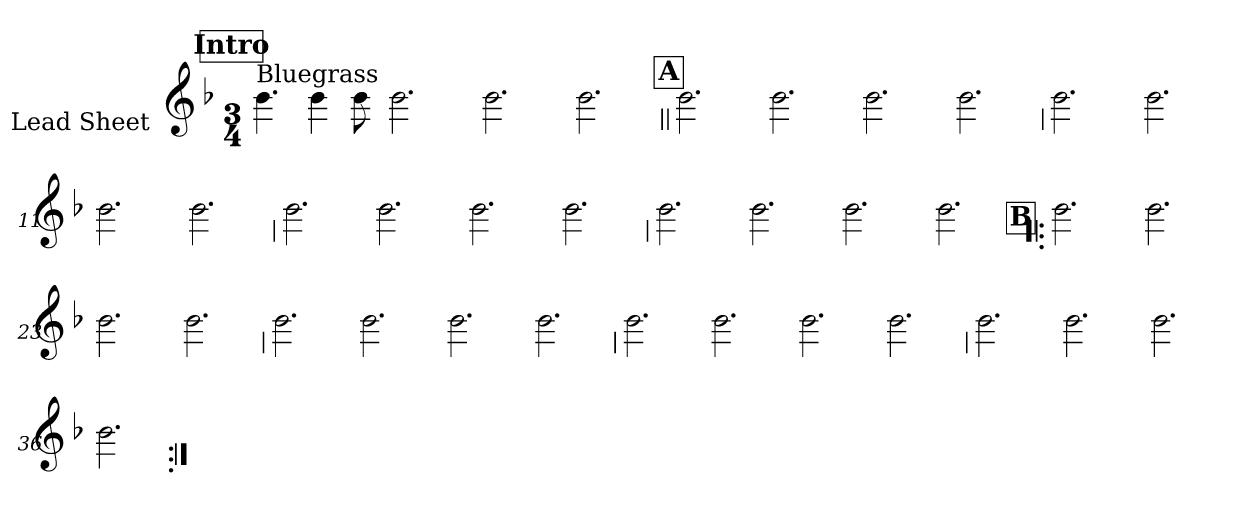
**kern
*part1
*staff1
*I"Lead Sheet
*stria0
*clefG2
*k[b-]
*F:
*M3/4
*MM80
!!LO:REH:place=s1:a:t=Intro
=1||
!LO:TX:a:t=Bluegrass
4.b-
4b-
8b-
=2-
2.b-
=3-
2.b-
=4-
2.b-
!!LO:LB:g=z
!!LO:REH:place=s1:a:t=A
=5||
2.b-
=6-
2.b-
=7-
2.b-
=8-
2.b-
!!LO:LB:g=z
=9
2.b-
=10-
2.b-
=11-
2.b-
=12-
2.b-
!!LO:LB:g=z
=13
2.b-
=14-
2.b-
=15-
2.b-
=16-
2.b-
!!LO:LB:g=z
=17
2.b-
=18-
2.b-
=19-
2.b-
=20-
2.b-
!!LO:LB:g=z
!!LO:REH:place=s1:a:t=B
=21!|:
2.b-
=22-
2.b-
=23-
2.b-
=24-
2.b-
!!LO:LB:g=z
=25
2.b-
=26-
2.b-
=27-
2.b-
=28-
2.b-
!!LO:LB:g=z
=29
2.b-
=30-
2.b-
=31-
2.b-
=32-
2.b-
!!LO:LB:g=z
=33
2.b-
=34-
2.b-
=35-
2.b-
=36-
2.b-
=:|!
*-
